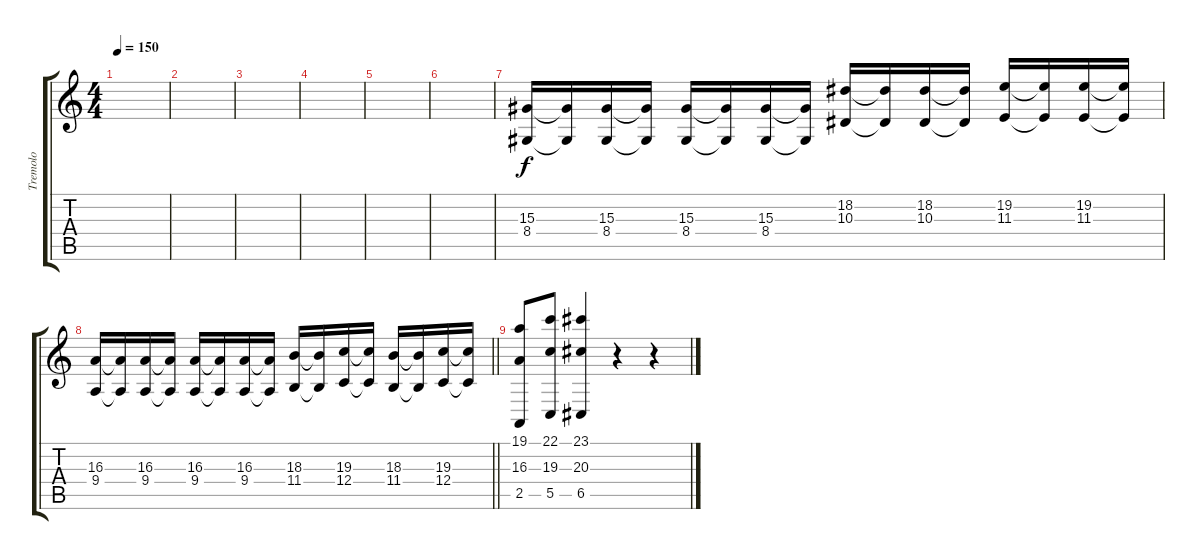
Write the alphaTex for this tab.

\track ("Tremolo" "Tremolo") {instrument pizzicatostrings}
\staff {score tabs}
\tuning (D4 A3 F3 C3 G2 D2) {hide}
\ts (4 4)
\tempo 150
\clef g2
\ks c
|
|
|
|
|
|
(15.3 8.4).16 (15.3{t} 8.4{t}).16 (15.3 8.4).16 (15.3{t} 8.4{t}).16 (15.3 8.4).16 (15.3{t} 8.4{t}).16 (15.3 8.4).16 (15.3{t} 8.4{t}).16 (18.2 10.3).16 (18.2{t} 10.3{t}).16 (18.2 10.3).16 (18.2{t} 10.3{t}).16 (19.2 11.3).16 (19.2{t} 11.3{t}).16 (19.2 11.3).16 (19.2{t} 11.3{t}).16 |
\barLineRight lightlight
(16.3 9.4).16 (16.3{t} 9.4{t}).16 (16.3 9.4).16 (16.3{t} 9.4{t}).16 (16.3 9.4).16 (16.3{t} 9.4{t}).16 (16.3 9.4).16 (16.3{t} 9.4{t}).16 (18.3 11.4).16 (18.3{t} 11.4{t}).16 (19.3 12.4).16 (19.3{t} 12.4{t}).16 (18.3 11.4).16 (18.3{t} 11.4{t}).16 (19.3 12.4).16 (19.3{t} 12.4{t}).16 |
(19.1 16.3 2.5).8 (22.1 19.3 5.5).8 (23.1 20.3 6.5).4 r.4 r.4
